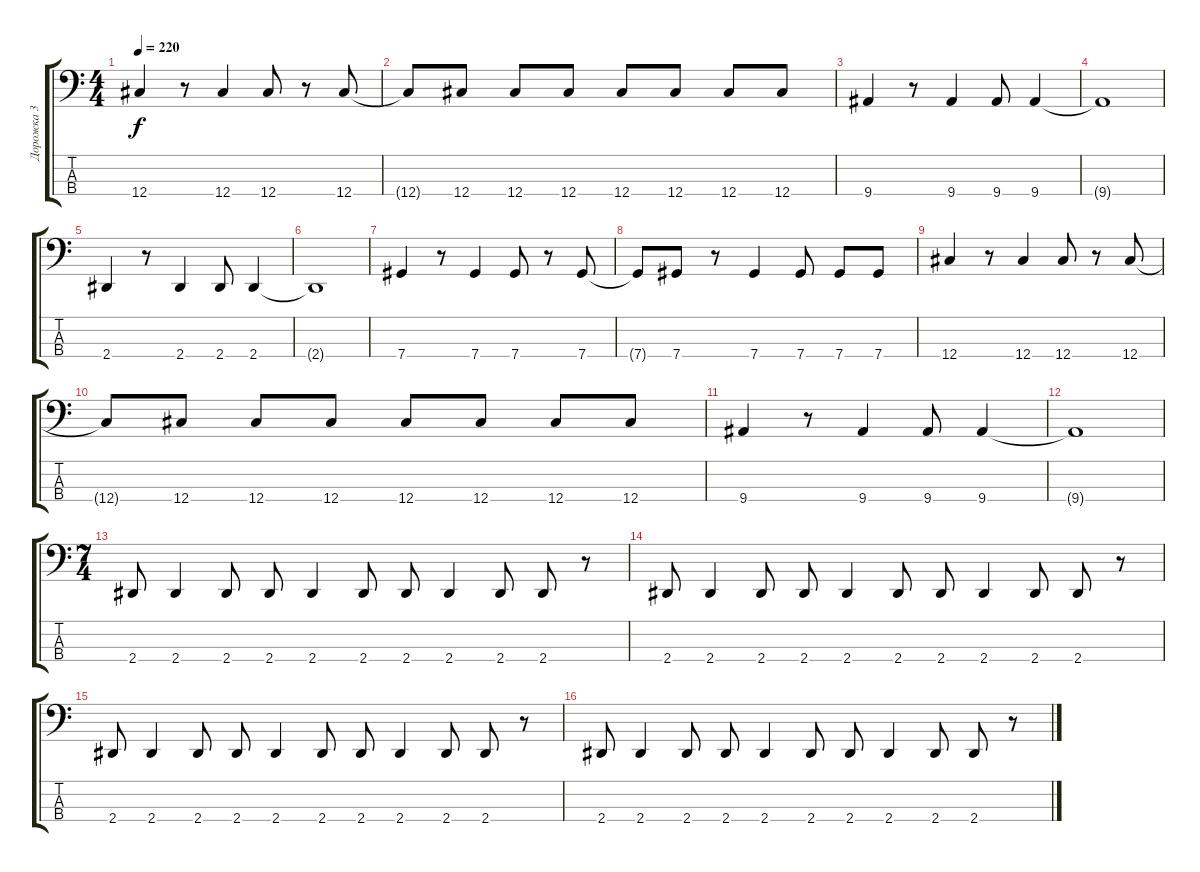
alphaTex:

\track ("Дорожка 3" "Дорожка 3") {instrument electricbasspick}
\staff {score tabs}
\tuning (Gb2 Db2 Ab1 Db1) {hide}
\ts (4 4)
\tempo 220
\clef f4
\ks c
12.4.4{dy f} r.8 12.4.4 12.4.8 r.8 12.4.8 |
12.4{t}.8 12.4.8 12.4.8 12.4.8 12.4.8 12.4.8 12.4.8 12.4.8 |
9.4.4 r.8 9.4.4 9.4.8 9.4.4 |
9.4{t}.1 |
2.4.4 r.8 2.4.4 2.4.8 2.4.4 |
2.4{t}.1 |
7.4.4 r.8 7.4.4 7.4.8 r.8 7.4.8 |
7.4{t}.8 7.4.8 r.8 7.4.4 7.4.8 7.4.8 7.4.8 |
12.4.4 r.8 12.4.4 12.4.8 r.8 12.4.8 |
12.4{t}.8 12.4.8 12.4.8 12.4.8 12.4.8 12.4.8 12.4.8 12.4.8 |
9.4.4 r.8 9.4.4 9.4.8 9.4.4 |
9.4{t}.1 |
\ts (7 4)
2.4.8 2.4.4 2.4.8 2.4.8 2.4.4 2.4.8 2.4.8 2.4.4 2.4.8 2.4.8 r.8 |
2.4.8 2.4.4 2.4.8 2.4.8 2.4.4 2.4.8 2.4.8 2.4.4 2.4.8 2.4.8 r.8 |
2.4.8 2.4.4 2.4.8 2.4.8 2.4.4 2.4.8 2.4.8 2.4.4 2.4.8 2.4.8 r.8 |
2.4.8 2.4.4 2.4.8 2.4.8 2.4.4 2.4.8 2.4.8 2.4.4 2.4.8 2.4.8 r.8
